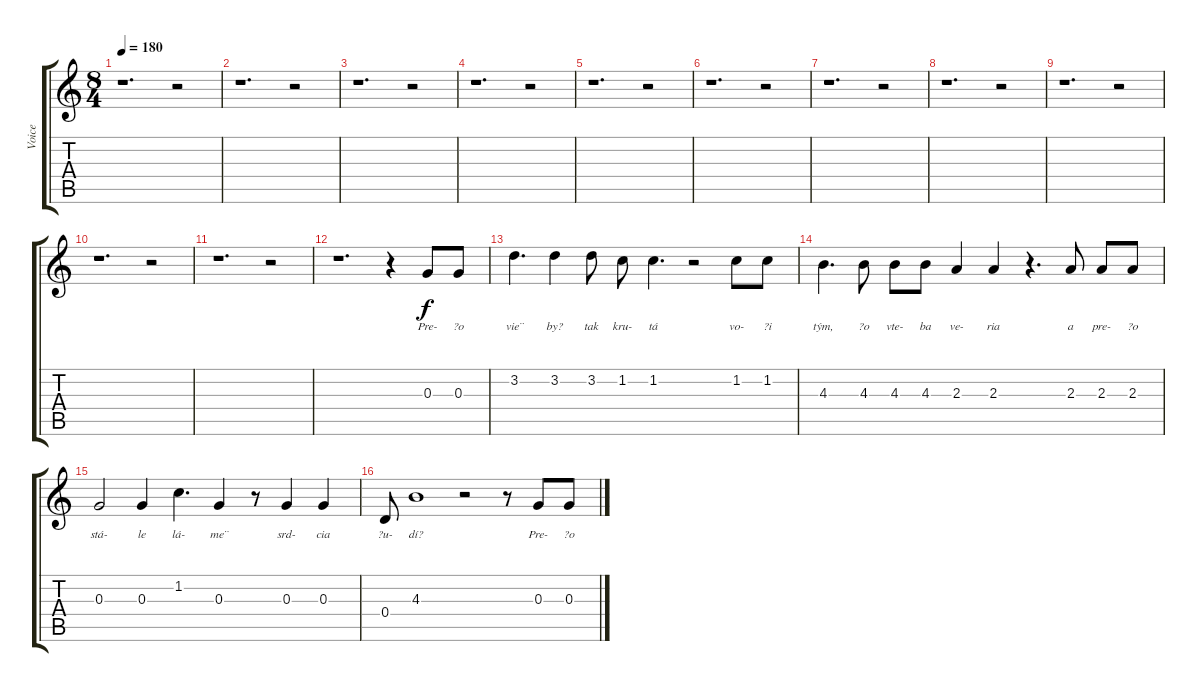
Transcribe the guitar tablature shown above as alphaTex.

\track ("Voice" "Voice") {instrument electricguitarjazz}
\staff {score tabs}
\tuning (E4 B3 G3 D3 A2 E2) {hide}
\ts (8 4)
\tempo 180
\clef g2
\ks c
r.1{d dy f instrument electricguitarjazz} r.2 |
r.1{d} r.2 |
r.1{d} r.2 |
r.1{d} r.2 |
r.1{d} r.2 |
r.1{d} r.2 |
r.1{d} r.2 |
r.1{d} r.2 |
r.1{d} r.2 |
r.1{d} r.2 |
r.1{d} r.2 |
r.1{d} r.4 0.3.8{lyrics (0 "Pre-") lyrics (1 "") lyrics (2 "") lyrics (3 "") lyrics (4 "")} 0.3.8{lyrics (0 "?o") lyrics (1 "") lyrics (2 "") lyrics (3 "") lyrics (4 "")} |
3.2.4{d lyrics (0 "vie¨") lyrics (1 "") lyrics (2 "") lyrics (3 "") lyrics (4 "")} 3.2.4{lyrics (0 "by?") lyrics (1 "") lyrics (2 "") lyrics (3 "") lyrics (4 "")} 3.2.8{lyrics (0 "tak") lyrics (1 "") lyrics (2 "") lyrics (3 "") lyrics (4 "")} 1.2.8{lyrics (0 "kru-") lyrics (1 "") lyrics (2 "") lyrics (3 "") lyrics (4 "")} 1.2.4{d lyrics (0 "tá") lyrics (1 "") lyrics (2 "") lyrics (3 "") lyrics (4 "")} r.2 1.2.8{lyrics (0 "vo-") lyrics (1 "") lyrics (2 "") lyrics (3 "") lyrics (4 "")} 1.2.8{lyrics (0 "?i") lyrics (1 "") lyrics (2 "") lyrics (3 "") lyrics (4 "")} |
4.3.4{d lyrics (0 "tým,") lyrics (1 "") lyrics (2 "") lyrics (3 "") lyrics (4 "")} 4.3.8{lyrics (0 "?o") lyrics (1 "") lyrics (2 "") lyrics (3 "") lyrics (4 "")} 4.3.8{lyrics (0 "vte-") lyrics (1 "") lyrics (2 "") lyrics (3 "") lyrics (4 "")} 4.3.8{lyrics (0 "ba") lyrics (1 "") lyrics (2 "") lyrics (3 "") lyrics (4 "")} 2.3.4{lyrics (0 "ve-") lyrics (1 "") lyrics (2 "") lyrics (3 "") lyrics (4 "")} 2.3.4{lyrics (0 "ria") lyrics (1 "") lyrics (2 "") lyrics (3 "") lyrics (4 "")} r.4{d} 2.3.8{lyrics (0 "a") lyrics (1 "") lyrics (2 "") lyrics (3 "") lyrics (4 "")} 2.3.8{lyrics (0 "pre-") lyrics (1 "") lyrics (2 "") lyrics (3 "") lyrics (4 "")} 2.3.8{lyrics (0 "?o") lyrics (1 "") lyrics (2 "") lyrics (3 "") lyrics (4 "")} |
0.3.2{lyrics (0 "stá-") lyrics (1 "") lyrics (2 "") lyrics (3 "") lyrics (4 "")} 0.3.4{lyrics (0 "le") lyrics (1 "") lyrics (2 "") lyrics (3 "") lyrics (4 "")} 1.2.4{d lyrics (0 "lá-") lyrics (1 "") lyrics (2 "") lyrics (3 "") lyrics (4 "")} 0.3.4{lyrics (0 "me¨") lyrics (1 "") lyrics (2 "") lyrics (3 "") lyrics (4 "")} r.8 0.3.4{lyrics (0 "srd-") lyrics (1 "") lyrics (2 "") lyrics (3 "") lyrics (4 "")} 0.3.4{lyrics (0 "cia") lyrics (1 "") lyrics (2 "") lyrics (3 "") lyrics (4 "")} |
0.4.8{lyrics (0 "?u-") lyrics (1 "") lyrics (2 "") lyrics (3 "") lyrics (4 "")} 4.3.1{lyrics (0 "dí­?") lyrics (1 "") lyrics (2 "") lyrics (3 "") lyrics (4 "")} r.2 r.8 0.3.8{lyrics (0 "Pre-") lyrics (1 "") lyrics (2 "") lyrics (3 "") lyrics (4 "")} 0.3.8{lyrics (0 "?o") lyrics (1 "") lyrics (2 "") lyrics (3 "") lyrics (4 "")}
